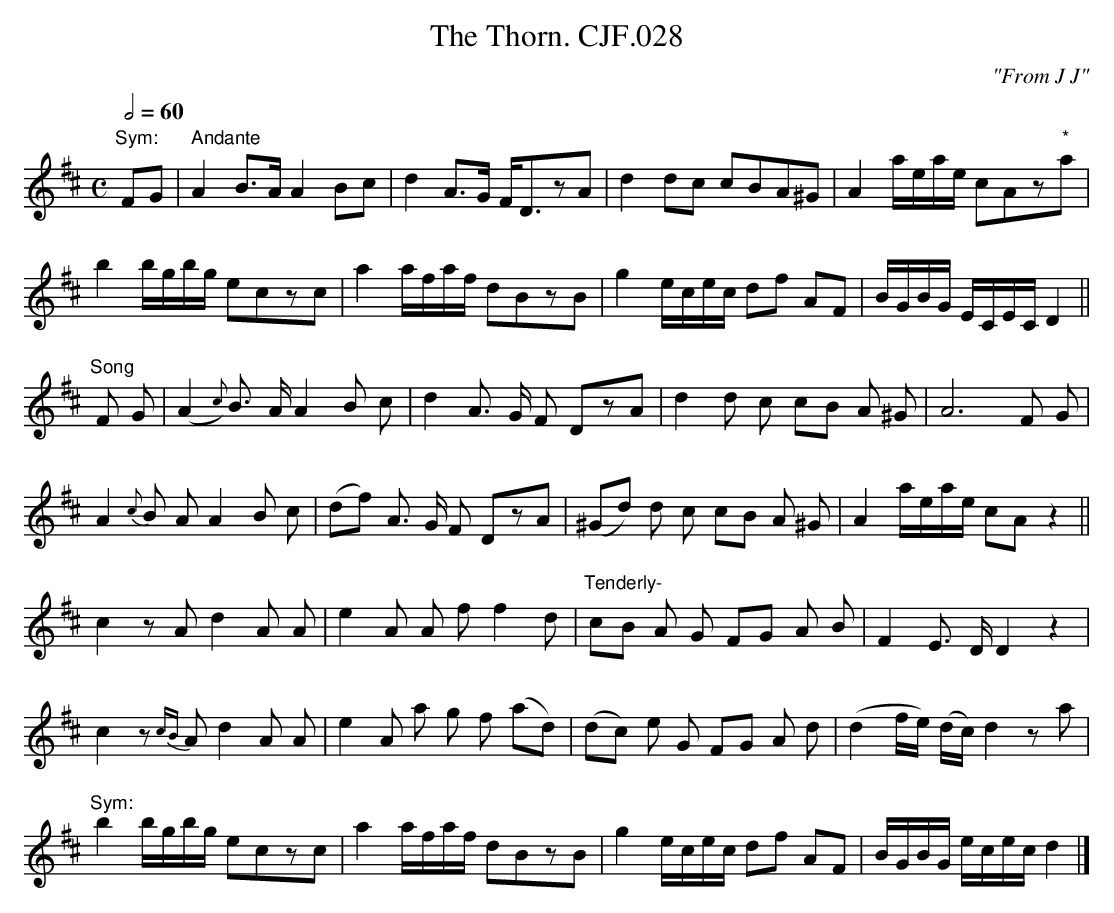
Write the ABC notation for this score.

X:1
T:Thorn. CJF.028, The
C:"From J J"
M:C
L:1/8
Q:2/4=60
K:D
"Sym:"FG|\
" Andante"A2B>AA2Bc|d2A>G F<DzA|d2dc cBA^G|\
A2a/e/a/e/ cAz"*"a|
b2b/g/b/g/ eczc|\
a2a/f/a/f/ dBzB|g2e/c/e/c/ df AF|B/G/B/G/ E/C/E/C/D2||
"Song"F G|(A2{c})B> AA2B c|d2A> G F DzA|d2d c cB A ^G|\
A6F G|
A2{c}B AA2B c|(df) A> G F DzA|(^Gd) d c cB A ^G|\
A2a/e/a/e/ cAz2||
c2zAd2A A|e2A A ff2d|"Tenderly-"cB A G FG A B|F2E> DD2z2|
c2z{cB}Ad2A A|e2A a g fh (ad)|\
(dc) e G FG A d|(d2f/e/) (d/c/)d2za|
"Sym:"b2b/g/b/g/ eczc|a2a/f/a/f/ dBzB|g2e/c/e/c/ df AF|\
B/G/B/G/ e/c/e/c/d2|]
